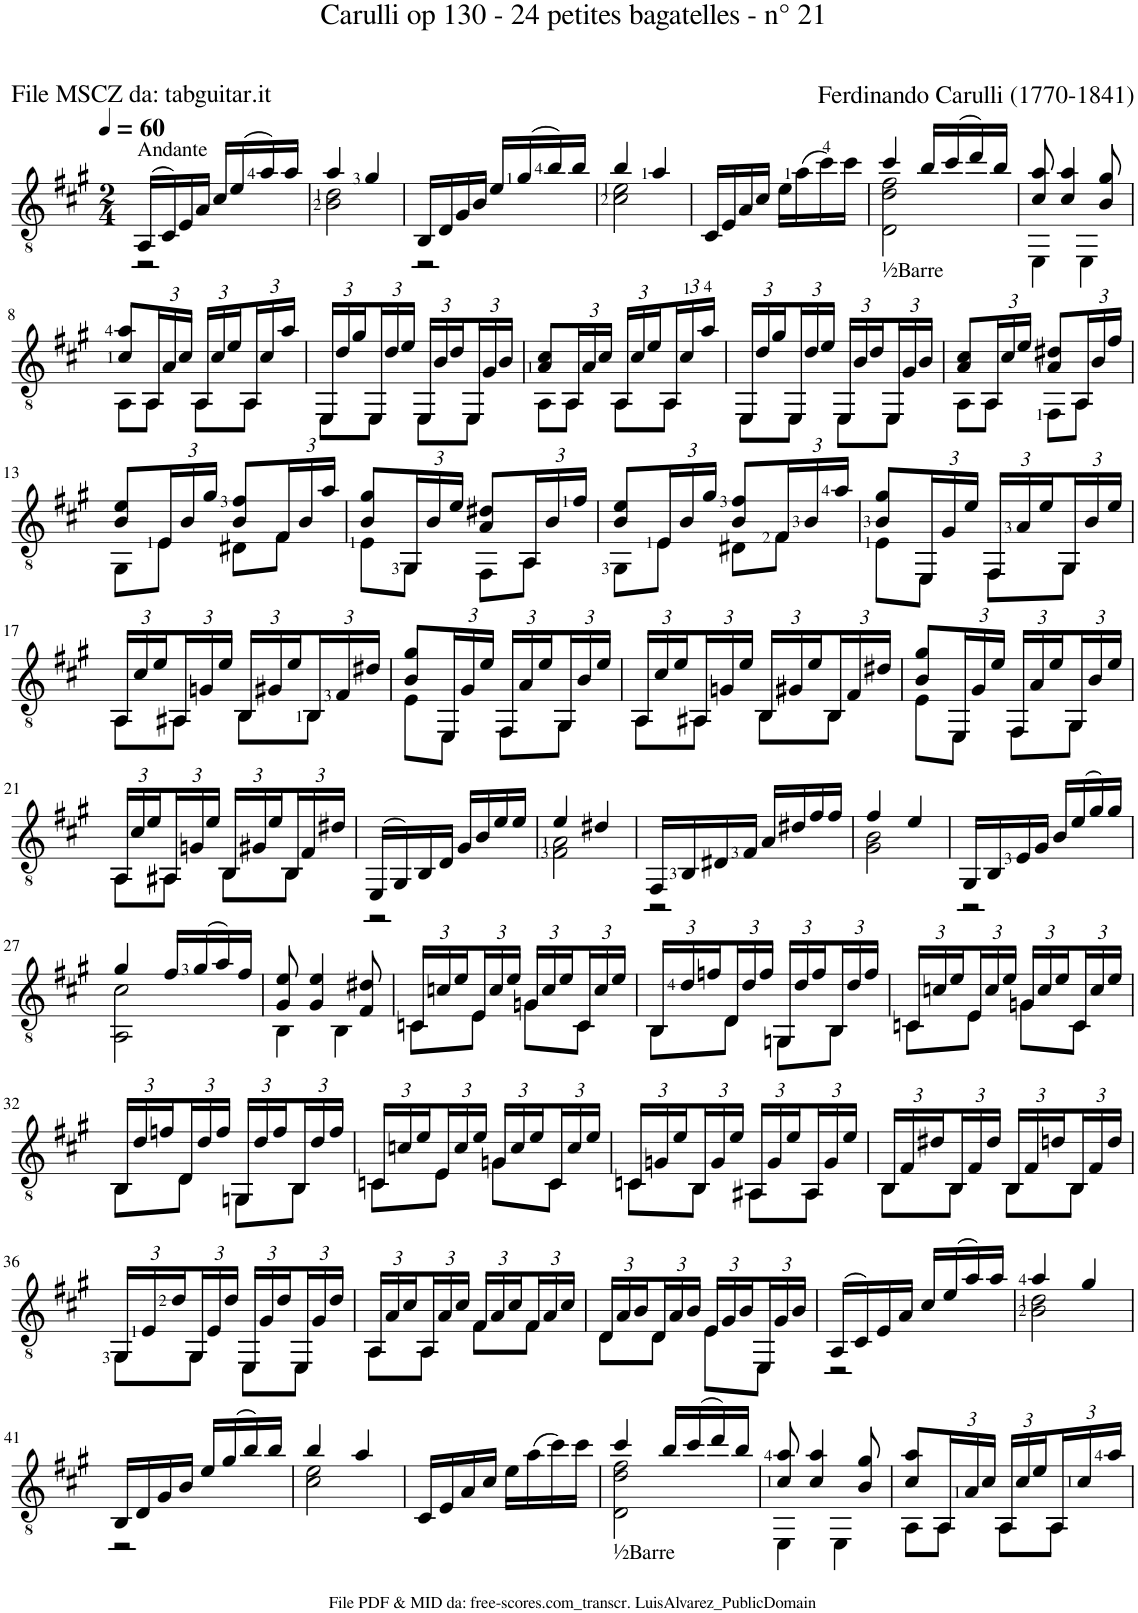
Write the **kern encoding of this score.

**kern
*part1
*staff1
*I"Guitar
*I'Guit.
*clefGv2
*k[f#c#g#]
*M2/4
*MM60
=1
*^
!LO:TX:a:t=Andante	!
(16AA/LL	2r
16C#/)	.
16E/	.
16A/JJ	.
16c#/LL	.
(16e/	.
16a/)	.
16a/JJ	.
=2	=2
4a/	2B\ 2d\
4g#/	.
=3	=3
16BB/LL	2r
16D/	.
16G#/	.
16B/JJ	.
16e/LL	.
(16g#/	.
16b/)	.
16b/JJ	.
=4	=4
4b/	2c#\ 2e\
4a/	.
*v	*v
=5
16C#/LL
16E/
16A/
16c#/JJ
16e\LL
(16a\
16cc#\)
16cc#\JJ
=6
*^
!LO:TX:b:t=½Barre	!
4cc#/	2D\ 2d\ 2f#\
16b/LL	.
(16cc#/	.
16dd/)	.
16b/JJ	.
=7	=7
8c#/ 8a/	4EE\
4c#/ 4a/	.
.	4EE\
8B/ 8g#/	.
!!LO:LB:g=z	!!
=8	=8
8c#/ 8a/L	8AA\L
*Xbrackettup	*
24AA/L	8AA\J
24A/	.
24c#/JJ	.
24AA/LL	8AA\L
24c#/	.
24e/	.
24AA/	8AA\J
24c#/	.
24a/JJ	.
=9	=9
24EE/LL	8EE\L
24d/	.
24g#/	.
24EE/	8EE\J
24d/	.
24e/JJ	.
24EE/LL	8EE\L
24B/	.
24d/	.
24EE/	8EE\J
24G#/	.
24B/JJ	.
=10	=10
8A/ 8c#/L	8AA\L
24AA/L	8AA\J
24A/	.
24c#/JJ	.
24AA/LL	8AA\L
24c#/	.
24e/	.
24AA/	8AA\J
24c#/	.
24a/JJ	.
=11	=11
24EE/LL	8EE\L
24d/	.
24g#/	.
24EE/	8EE\J
24d/	.
24e/JJ	.
24EE/LL	8EE\L
24B/	.
24d/	.
24EE/	8EE\J
24G#/	.
24B/JJ	.
=12	=12
8A/ 8c#/L	8AA\L
24AA/L	8AA\J
24c#/	.
24e/JJ	.
8A/ 8d#X/L	8FF#\L
24AA/L	8AA\J
24B/	.
24f#/JJ	.
!!LO:LB:g=z	!!
=13	=13
8B/ 8e/L	8GG#\L
24E/L	8E\J
24B/	.
24g#/JJ	.
8B/ 8f#/L	8D#X\L
24F#/L	8F#\J
24B/	.
24a/JJ	.
=14	=14
8B/ 8g#/L	8E\L
24GG#/L	8GG#\J
24B/	.
24e/JJ	.
8A/ 8d#X/L	8FF#\L
24AA/L	8AA\J
24B/	.
24f#/JJ	.
=15	=15
8B/ 8e/L	8GG#\L
24E/L	8E\J
24B/	.
24g#/JJ	.
8B/ 8f#/L	8D#X\L
24F#/L	8F#\J
24B/	.
24a/JJ	.
=16	=16
8B/ 8g#/L	8E\L
24EE/L	8EE\J
24G#/	.
24e/JJ	.
24FF#/LL	8FF#\L
24A/	.
24e/	.
24GG#/	8GG#\J
24B/	.
24e/JJ	.
!!LO:LB:g=z	!!
=17	=17
24AA/LL	8AA\L
24c#/	.
24e/	.
24AA#X/	8AA#\J
24Gn/	.
24e/JJ	.
24BB/LL	8BB\L
24G#X/	.
24e/	.
24BB/	8BB\J
24F#/	.
24d#X/JJ	.
=18	=18
8B/ 8g#/L	8E\L
24EE/L	8EE\J
24G#/	.
24e/JJ	.
24FF#/LL	8FF#\L
24A/	.
24e/	.
24GG#/	8GG#\J
24B/	.
24e/JJ	.
=19	=19
24AA/LL	8AA\L
24c#/	.
24e/	.
24AA#X/	8AA#\J
24Gn/	.
24e/JJ	.
24BB/LL	8BB\L
24G#X/	.
24e/	.
24BB/	8BB\J
24F#/	.
24d#X/JJ	.
=20	=20
8B/ 8g#/L	8E\L
24EE/L	8EE\J
24G#/	.
24e/JJ	.
24FF#/LL	8FF#\L
24A/	.
24e/	.
24GG#/	8GG#\J
24B/	.
24e/JJ	.
!!LO:LB:g=z	!!
=21	=21
24AA/LL	8AA\L
24c#/	.
24e/	.
24AA#X/	8AA#\J
24Gn/	.
24e/JJ	.
24BB/LL	8BB\L
24G#X/	.
24e/	.
24BB/	8BB\J
24F#/	.
24d#X/JJ	.
=22	=22
(16EE/LL	2r
16GG#/)	.
16BB/	.
16D/JJ	.
16G#/LL	.
16B/	.
16e/	.
16e/JJ	.
=23	=23
4e/	2F#\ 2A\
4d#X/	.
=24	=24
16FF#/LL	2r
16BB/	.
16D#X/	.
16F#/JJ	.
16A/LL	.
16d#X/	.
16f#/	.
16f#/JJ	.
=25	=25
4f#/	2G#\ 2B\
4e/	.
=26	=26
16GG#/LL	2r
16BB/	.
16E/	.
16G#/JJ	.
16B/LL	.
(16e/	.
16g#/)	.
16g#/JJ	.
!!LO:LB:g=z	!!
=27	=27
4g#/	2AA\ 2c#\
16f#/LL	.
(16g#/	.
16a/)	.
16f#/JJ	.
=28	=28
8G#/ 8e/	4BB\
4G#/ 4e/	.
.	4BB\
8F#/ 8d#X/	.
=29	=29
24Cn/LL	8C\L
24cn/	.
24e/	.
24E/	8E\J
24c/	.
24e/JJ	.
24Gn/LL	8G\L
24c/	.
24e/	.
24C/	8C\J
24c/	.
24e/JJ	.
=30	=30
24BB/LL	8BB\L
24d/	.
24fn/	.
24D/	8D\J
24d/	.
24f/JJ	.
24GGn/LL	8GG\L
24d/	.
24f/	.
24BB/	8BB\J
24d/	.
24f/JJ	.
=31	=31
24Cn/LL	8C\L
24cn/	.
24e/	.
24E/	8E\J
24c/	.
24e/JJ	.
24Gn/LL	8G\L
24c/	.
24e/	.
24C/	8C\J
24c/	.
24e/JJ	.
!!LO:LB:g=z	!!
=32	=32
24BB/LL	8BB\L
24d/	.
24fn/	.
24D/	8D\J
24d/	.
24f/JJ	.
24GGn/LL	8GG\L
24d/	.
24f/	.
24BB/	8BB\J
24d/	.
24f/JJ	.
=33	=33
24Cn/LL	8C\L
24cn/	.
24e/	.
24E/	8E\J
24c/	.
24e/JJ	.
24Gn/LL	8G\L
24c/	.
24e/	.
24C/	8C\J
24c/	.
24e/JJ	.
=34	=34
24Cn/LL	8C\L
24Gn/	.
24e/	.
24BB/	8BB\J
24G/	.
24e/JJ	.
24AA#X/LL	8AA#\L
24G/	.
24e/	.
24AA#/	8AA#\J
24G/	.
24e/JJ	.
=35	=35
24BB/LL	8BB\L
24F#/	.
24d#X/	.
24BB/	8BB\J
24F#/	.
24d#/JJ	.
24BB/LL	8BB\L
24F#/	.
24dn/	.
24BB/	8BB\J
24F#/	.
24d/JJ	.
!!LO:LB:g=z	!!
=36	=36
24GG#/LL	8GG#\L
24E/	.
24d/	.
24GG#/	8GG#\J
24E/	.
24d/JJ	.
24EE/LL	8EE\L
24G#/	.
24d/	.
24EE/	8EE\J
24G#/	.
24d/JJ	.
=37	=37
24AA/LL	8AA\L
24A/	.
24c#/	.
24AA/	8AA\J
24A/	.
24c#/JJ	.
24F#/LL	8F#\L
24A/	.
24c#/	.
24F#/	8F#\J
24A/	.
24c#/JJ	.
=38	=38
24D/LL	8D\L
24A/	.
24B/	.
24D/	8D\J
24A/	.
24B/JJ	.
24E/LL	8E\L
24G#/	.
24B/	.
24EE/	8EE\J
24G#/	.
24B/JJ	.
=39	=39
(16AA/LL	2r
16C#/)	.
16E/	.
16A/JJ	.
16c#/LL	.
(16e/	.
16a/)	.
16a/JJ	.
=40	=40
4a/	2B\ 2d\
4g#/	.
!!LO:LB:g=z	!!
=41	=41
16BB/LL	2r
16D/	.
16G#/	.
16B/JJ	.
16e/LL	.
(16g#/	.
16b/)	.
16b/JJ	.
=42	=42
4b/	2c#\ 2e\
4a/	.
*v	*v
=43
16C#/LL
16E/
16A/
16c#/JJ
16e\LL
(16a\
16cc#\)
16cc#\JJ
=44
*^
!LO:TX:b:t=½Barre	!
4cc#/	2D\ 2d\ 2f#\
16b/LL	.
(16cc#/	.
16dd/)	.
16b/JJ	.
=45	=45
8c#/ 8a/	4EE\
4c#/ 4a/	.
.	4EE\
8B/ 8g#/	.
=46	=46
8c#/ 8a/L	8AA\L
24AA/L	8AA\J
24A/	.
24c#/JJ	.
24AA/LL	8AA\L
24c#/	.
24e/	.
24AA/	8AA\J
24c#/	.
24a/JJ	.
*v	*v
=
*-
